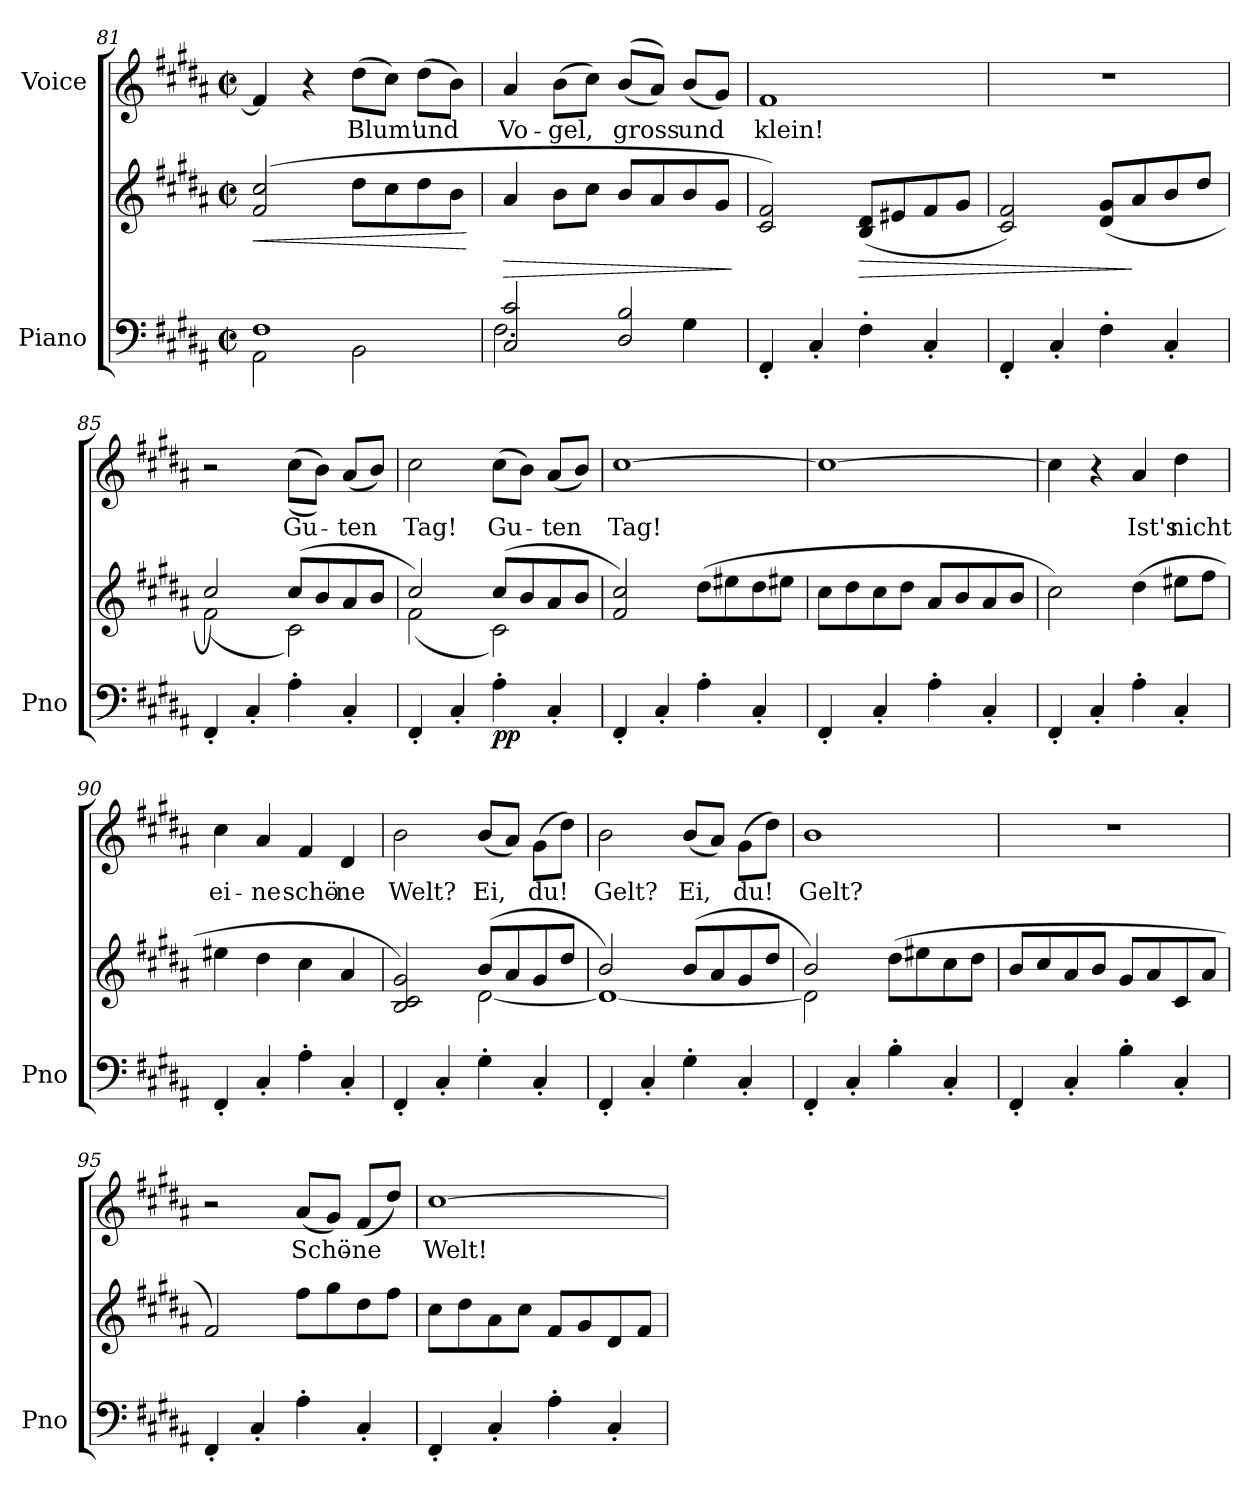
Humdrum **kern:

**kern	**kern	**dynam	**kern	**text
*part2	*part2	*part2	*part1	*part1
*staff3	*staff2	*staff2/3	*staff1	*staff1
*I"Piano	*	*	*I"Voice	*
*I'Pno	*	*	*	*
*clefF4	*clefG2	*	*clefG2	*
*k[f#c#g#d#a#]	*k[f#c#g#d#a#]	*	*k[f#c#g#d#a#]	*
*M2/2	*M2/2	*	*M2/2	*
*met(c|)	*met(c|)	*	*met(c|)	*
=81	=81	=81	=81	=81
*^	*	*	*	*
!	!	!	!LO:HP:b	!	!
1F#	2AA#\	(2f#/ 2cc#/	<	4f#/]	.
.	.	.	.	4r	.
.	2BB\	8dd#\L	.	(8dd#\L	Blum'
.	.	8cc#\	.	8cc#\J)	.
.	.	8dd#\	.	(8dd#\L	und
.	.	8b\J	.	8b\J)	.
*v	*v	*	*	*	*
.	.	[	.	.
=82	=82	=82	=82	=82
*^	*	*	*	*
!	!	!	!LO:HP:b	!	!
2C#/ 2c#/	2.F#\	4a#/	>	4a#/	Vo-
.	.	8b\L	.	(8b\L	-gel,
.	.	8cc#\J	.	8cc#\J)	.
2D#/ 2B/	.	8b/L	.	((8b/L	gross
.	.	8a#/	.	8a#/J))	.
.	4G#\	8b/	.	(8b/L	und
.	.	8g#/J	.	8g#/J)	.
*v	*v	*	*	*	*
.	.	]	.	.
=83	=83	=83	=83	=83
4FF#'/	2c#/ 2f#/)	.	1f#	klein!
4C#'/	.	.	.	.
!	!	!LO:HP:b	!	!
4F#'\	(8B/ 8d#/L	>	.	.
.	8e#X/	.	.	.
4C#'/	8f#/	.	.	.
.	8g#/J	.	.	.
=84	=84	=84	=84	=84
4FF#'/	2c#/ 2f#/)	.	1r	.
4C#'/	.	.	.	.
4F#'\	(8d#/ 8g#/L	.	.	.
.	8a#/	]	.	.
4C#'/	8b/	.	.	.
.	8dd#/J	.	.	.
=85	=85	=85	=85	=85
*	*^	*	*	*
4FF#'/	2cc#/)	(2f#\	.	2r	.
4C#'/	.	.	.	.	.
4A#'\	(8cc#/L	2c#\)	.	((8cc#\L	Gu-
.	8b/	.	.	8b\J))	.
4C#'/	8a#/	.	.	(8a#/L	-ten
.	8b/J	.	.	8b/J)	.
=86	=86	=86	=86	=86	=86
4FF#'/	2cc#/)	(2f#\	.	2cc#\	Tag!
4C#'/	.	.	.	.	.
!	!	!	!LO:DY:b=2	!	!
4A#'\	(8cc#/L	2c#\)	pp	(8cc#\L	Gu-
.	8b/	.	.	8b\J)	.
4C#'/	8a#/	.	.	(8a#/L	-ten
.	8b/J	.	.	8b/J)	.
*	*v	*v	*	*	*
=87	=87	=87	=87	=87
4FF#'/	2f#/ 2cc#/)	.	[1cc#	Tag!
4C#'/	.	.	.	.
4A#'\	(8dd#\L	.	.	.
.	8ee#X\	.	.	.
4C#'/	8dd#\	.	.	.
.	8ee#X\J	.	.	.
=88	=88	=88	=88	=88
4FF#'/	8cc#\L	.	1cc#_	.
.	8dd#\	.	.	.
4C#'/	8cc#\	.	.	.
.	8dd#\J	.	.	.
4A#'\	8a#/L	.	.	.
.	8b/	.	.	.
4C#'/	8a#/	.	.	.
.	8b/J	.	.	.
=89	=89	=89	=89	=89
4FF#'/	2cc#\)	.	4cc#\]	.
4C#'/	.	.	4r	.
4A#'\	(4dd#\	.	4a#/	Ist's
4C#'/	8ee#X\L	.	4dd#\	nicht
.	8ff#\J	.	.	.
=90	=90	=90	=90	=90
4FF#'/	4ee#X\	.	4cc#\	ei-
4C#'/	4dd#\	.	4a#/	-ne
4A#'\	4cc#\	.	4f#/	schö-
4C#'/	4a#/	.	4d#/	-ne
=91	=91	=91	=91	=91
*	*^	*	*	*
4FF#'/	2B/ 2c#/ 2g#/)	2ryy	.	2b\	Welt?
4C#'/	.	.	.	.	.
4G#'\	(8b/L	[2d#\	.	(8b/L	Ei,
.	8a#/	.	.	8a#/J)	.
4C#'/	8g#/	.	.	(8g#\L	du!
.	8dd#/J	.	.	8dd#\J)	.
=92	=92	=92	=92	=92	=92
4FF#'/	2b/)	1d#_	.	2b\	Gelt?
4C#'/	.	.	.	.	.
4G#'\	(8b/L	.	.	(8b/L	Ei,
.	8a#/	.	.	8a#/J)	.
4C#'/	8g#/	.	.	(8g#\L	du!
.	8dd#/J	.	.	8dd#\J)	.
=93	=93	=93	=93	=93	=93
4FF#'/	2b/)	2d#\]	.	1b	Gelt?
4C#'/	.	.	.	.	.
4B'\	(8dd#\L	2ryy	.	.	.
.	8ee#X\	.	.	.	.
4C#'/	8cc#\	.	.	.	.
.	8dd#\J	.	.	.	.
*	*v	*v	*	*	*
=94	=94	=94	=94	=94
4FF#'/	8b/L	.	1r	.
.	8cc#/	.	.	.
4C#'/	8a#/	.	.	.
.	8b/J	.	.	.
4B'\	8g#/L	.	.	.
.	8a#/	.	.	.
4C#'/	8c#/	.	.	.
.	8a#/J	.	.	.
=95	=95	=95	=95	=95
4FF#'/	2f#/)	.	2r	.
4C#'/	.	.	.	.
4A#'\	8ff#\L	.	(8a#/L	Schö-
.	8gg#\	.	8g#/J)	.
4C#'/	8dd#\	.	(8f#/L	-ne
.	8ff#\J	.	8dd#/J)	.
=96	=96	=96	=96	=96
4FF#'/	8cc#\L	.	[1cc#	Welt!
.	8dd#\	.	.	.
4C#'/	8a#\	.	.	.
.	8cc#\J	.	.	.
4A#'\	8f#/L	.	.	.
.	8g#/	.	.	.
4C#'/	8d#/	.	.	.
.	8f#/J	.	.	.
=	=	=	=	=
*-	*-	*-	*-	*-
